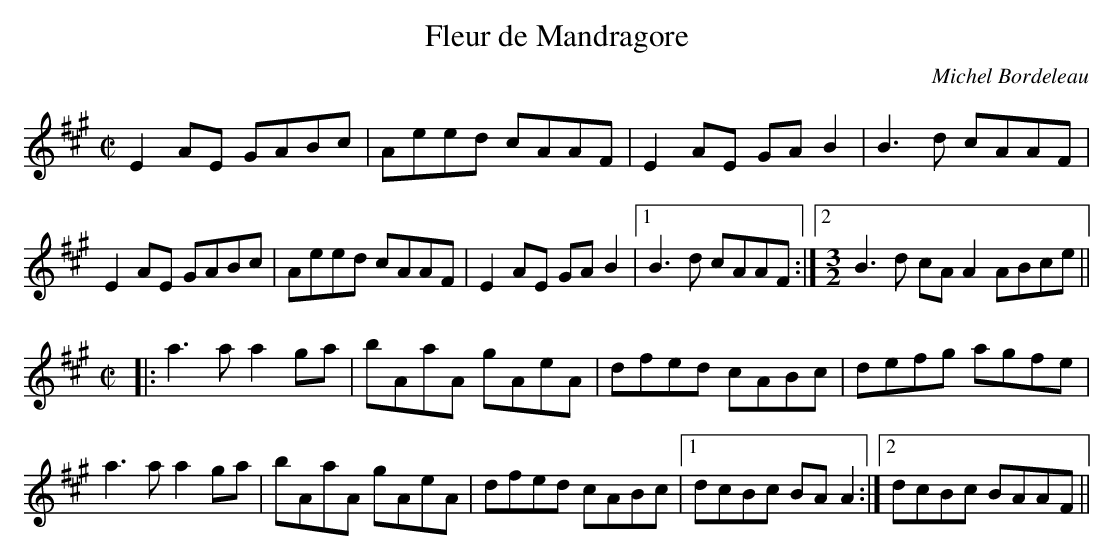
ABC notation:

X:1
T:Fleur de Mandragore
C:Michel Bordeleau
M:C|
K:A
E2AE GABc|Aeed cAAF|E2AE GAB2|B3d cAAF|
E2AE GABc|Aeed cAAF|E2AE GAB2|1 B3d cAAF:|2 [M:3/2] B3d cAA2 ABce||
[M:C|] |:a3a a2ga|bAaA gAeA|dfed cABc|defg agfe|
a3a a2ga|bAaA gAeA|dfed cABc|1 dcBc BAA2:|2 dcBc BAAF||
